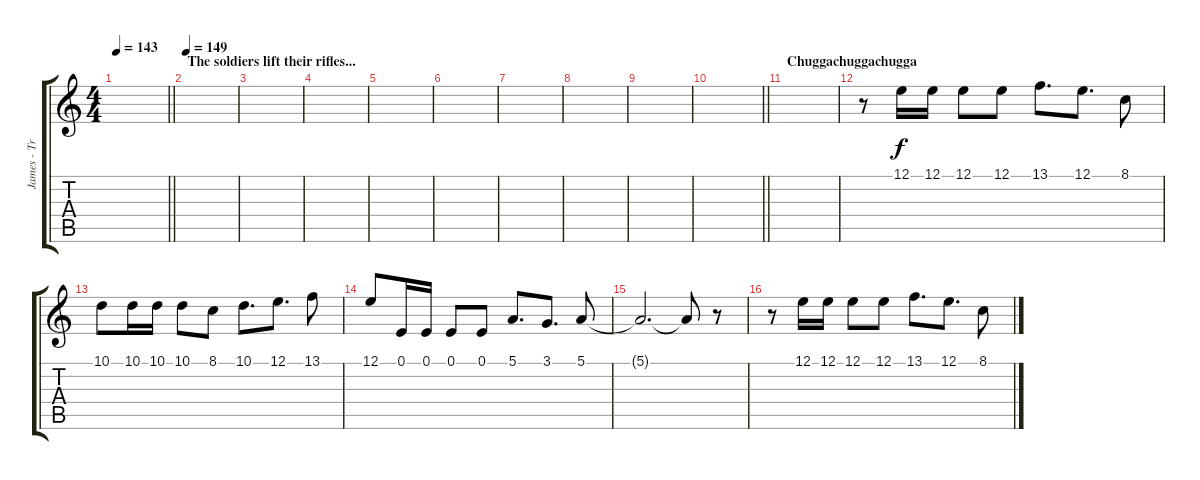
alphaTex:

\track ("James - Trumpet" "James - Tr") {instrument trumpet}
\staff {score tabs}
\tuning (E4 B3 G3 D3 A2 E2) {hide}
\ts (4 4)
\tempo 143
\clef g2
\barLineRight lightlight
\ks c
|
\section ("" "The soldiers lift their rifles...")
\tempo 149
|
|
|
|
|
|
|
|
\barLineRight lightlight
|
\section ("" "Chuggachuggachugga")
|
r.8{volume 16 instrument trumpet} 12.1.16{dy f} 12.1.16 12.1.8 12.1.8 13.1.8{d} 12.1.8{d} 8.1.8 |
10.1.8 10.1.16 10.1.16 10.1.8 8.1.8 10.1.8{d} 12.1.8{d} 13.1.8 |
12.1.8 0.1.16 0.1.16 0.1.8 0.1.8 5.1.8{d} 3.1.8{d} 5.1.8{volume 12} |
5.1{t}.2{d volume 16} 5.1{t}.8 r.8 |
r.8{volume 16 instrument trumpet} 12.1.16 12.1.16 12.1.8 12.1.8 13.1.8{d} 12.1.8{d} 8.1.8
